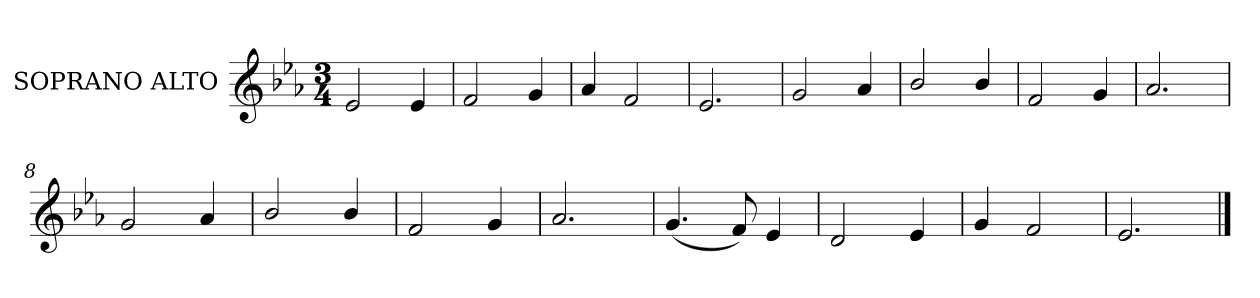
**kern
*part1
*staff1
*I"SOPRANO ALTO
*I'S. A.
!!LO:PB:g=z
*clefG2
*k[b-e-a-]
*E-:
*M3/4
=
2e-i/
4e-i/
=1
2fi/
4gi/
=2
4a-i/
2fi/
=3
2.e-i/
=4
2gi/
4a-i/
!!LO:LB:g=z
=5
2b-i/
4b-i/
=6
2fi/
4gi/
=7
2.a-i/
=8
2gi/
4a-i/
=9
2b-i/
4b-i/
!!LO:LB:g=z
=10
2fi/
4gi/
=11
2.a-i/
=12
(4.gi/
8fi/)
4e-i/
=13
2di/
4e-i/
=14
4gi/
2fi/
=15
2.e-i/
==
*-
